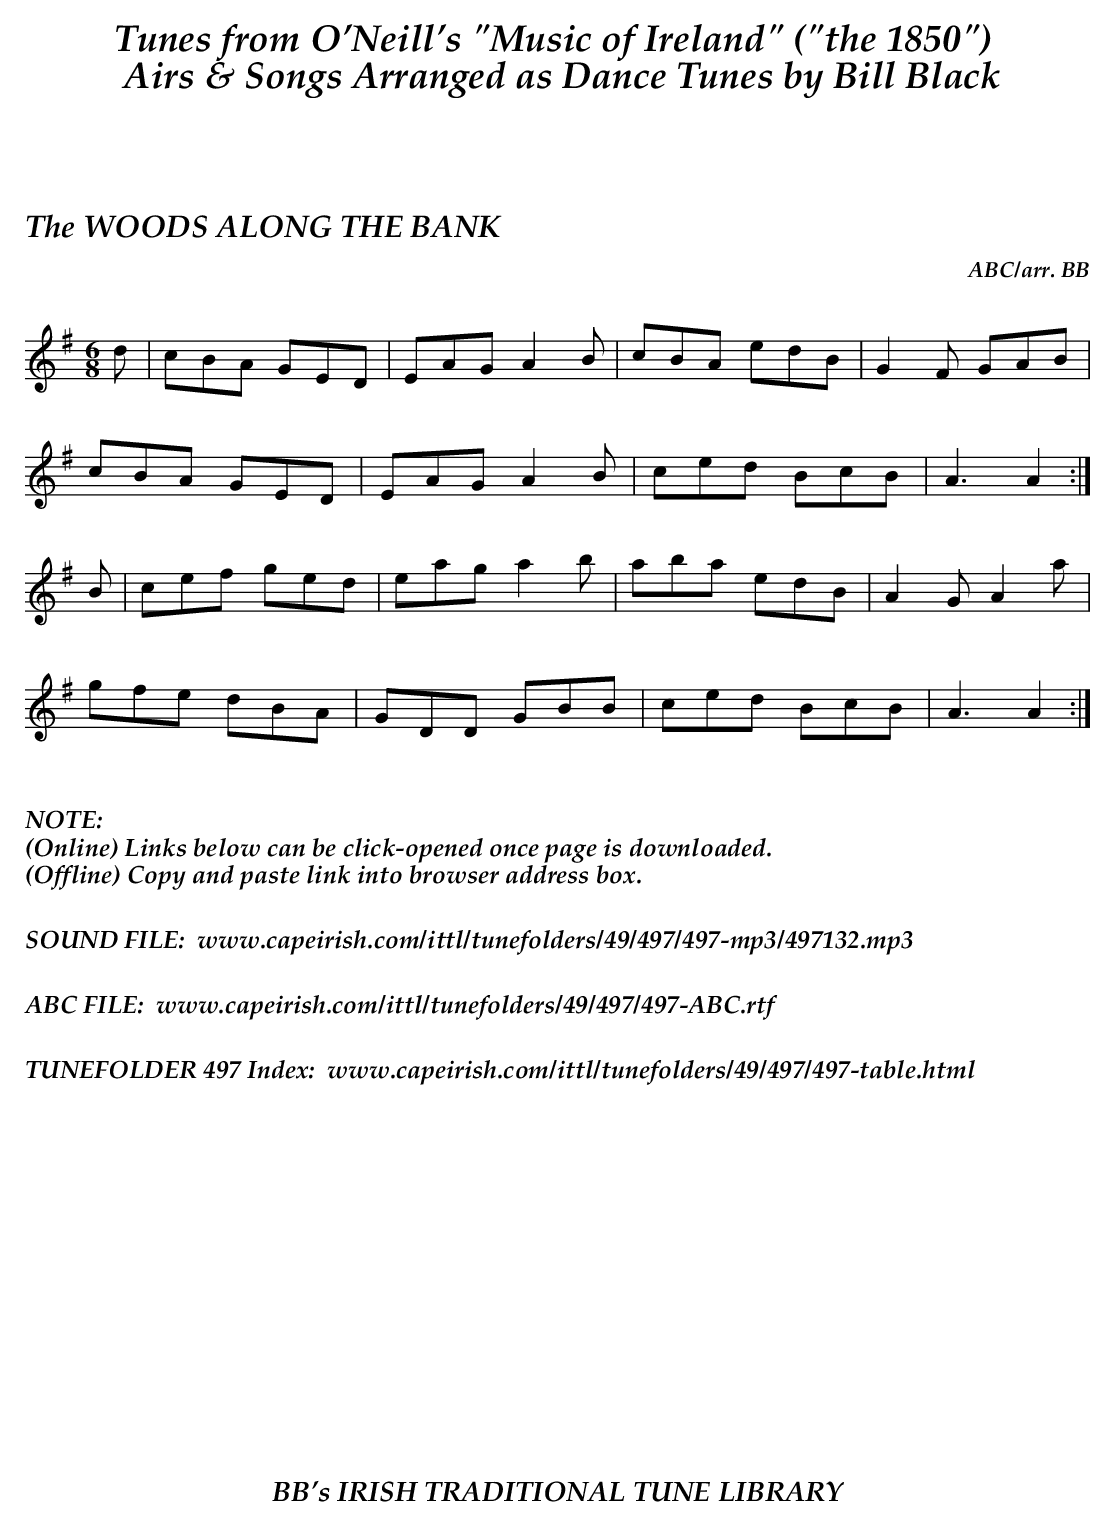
X:1
T:WOODS ALONG THE BANK, The
C:ABC/arr. BB
M:6/8
L:1/8
K:Ador
d|cBA GED|EAG A2B|cBA edB|G2F GAB|
cBA GED|EAG A2B|ced BcB|A3 A2 :|
B|cef ged|eag a2b|aba edB|A2G A2a|
gfe dBA|GDD GBB|ced BcB|A3 A2 :|
%%vskip .3in
%%textoption left
%%textfont "Palatino-BoldItalic" 16
%%begintext
%%NOTE:
(Online) Links below can be click-opened once page is downloaded.
(Offline) Copy and paste link into browser address box.
%%
%%
SOUND FILE:  www.capeirish.com/ittl/tunefolders/49/497/497-mp3/497132.mp3
%%
%%
ABC FILE:  www.capeirish.com/ittl/tunefolders/49/497/497-ABC.rtf
%%
%%
TUNEFOLDER 497 Index:  www.capeirish.com/ittl/tunefolders/49/497/497-table.html
